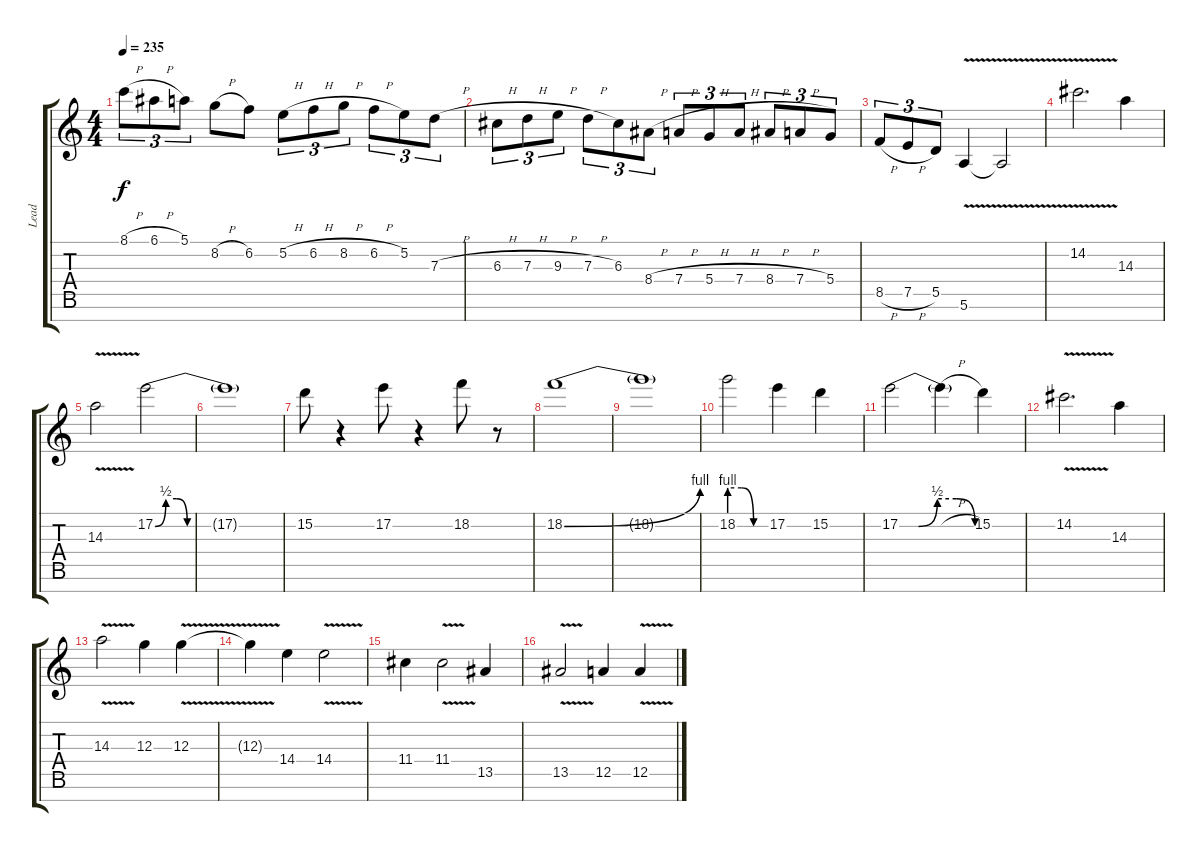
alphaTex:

\track ("Lead" "Lead") {instrument distortionguitar}
\staff {score tabs}
\tuning (E4 B3 G3 D3 A2 E2 B1) {hide}
\ts (4 4)
\tempo 235
\clef g2
\ks c
8.1{h}.8{tu (3 2) dy f} 6.1{h}.8{tu (3 2)} 5.1.8{tu (3 2)} 8.2{h}.8 6.2.8 5.2{h}.8{tu (3 2)} 6.2{h}.8{tu (3 2)} 8.2{h}.8{tu (3 2)} 6.2{h}.8{tu (3 2)} 5.2.8{tu (3 2)} 7.3{h}.8{tu (3 2)} |
6.3{h}.8{tu (3 2)} 7.3{h}.8{tu (3 2)} 9.3{h}.8{tu (3 2)} 7.3{h}.8{tu (3 2)} 6.3.8{tu (3 2)} 8.4{h}.8{tu (3 2)} 7.4{h}.8{tu (3 2)} 5.4{h}.8{tu (3 2)} 7.4{h}.8{tu (3 2)} 8.4{h}.8{tu (3 2)} 7.4{h}.8{tu (3 2)} 5.4.8{tu (3 2)} |
8.5{h}.8{tu (3 2)} 7.5{h}.8{tu (3 2)} 5.5.8{tu (3 2)} 5.6{v}.4 5.6{v t}.2 |
14.2{v}.2{d} 14.3.4 |
14.3{v}.2 17.2{be (custom 0 0 5 2 10 2 15 0 60 0)}.2 |
17.2{t}.1 |
15.2.8 r.4 17.2.8 r.4 18.2.8 r.8 |
18.2{be (bend 0 0 60 4)}.1 |
18.2{t}.1 |
18.2{be (custom 0 4 20 4 40 0 60 0)}.2 17.2.4 15.2.4 |
17.2{be (custom 0 0 15 0 30 2 45 2 60 0)}.2 17.2{h t}.4 15.2.4 |
14.2{v}.2{d} 14.3.4 |
14.3{v}.2 12.3.4 12.3{v}.4 |
12.3{v t}.4 14.4.4 14.4{v}.2 |
11.4.4 11.4{v}.2 13.5.4 |
13.5{v}.2 12.5.4 12.5{v}.4
